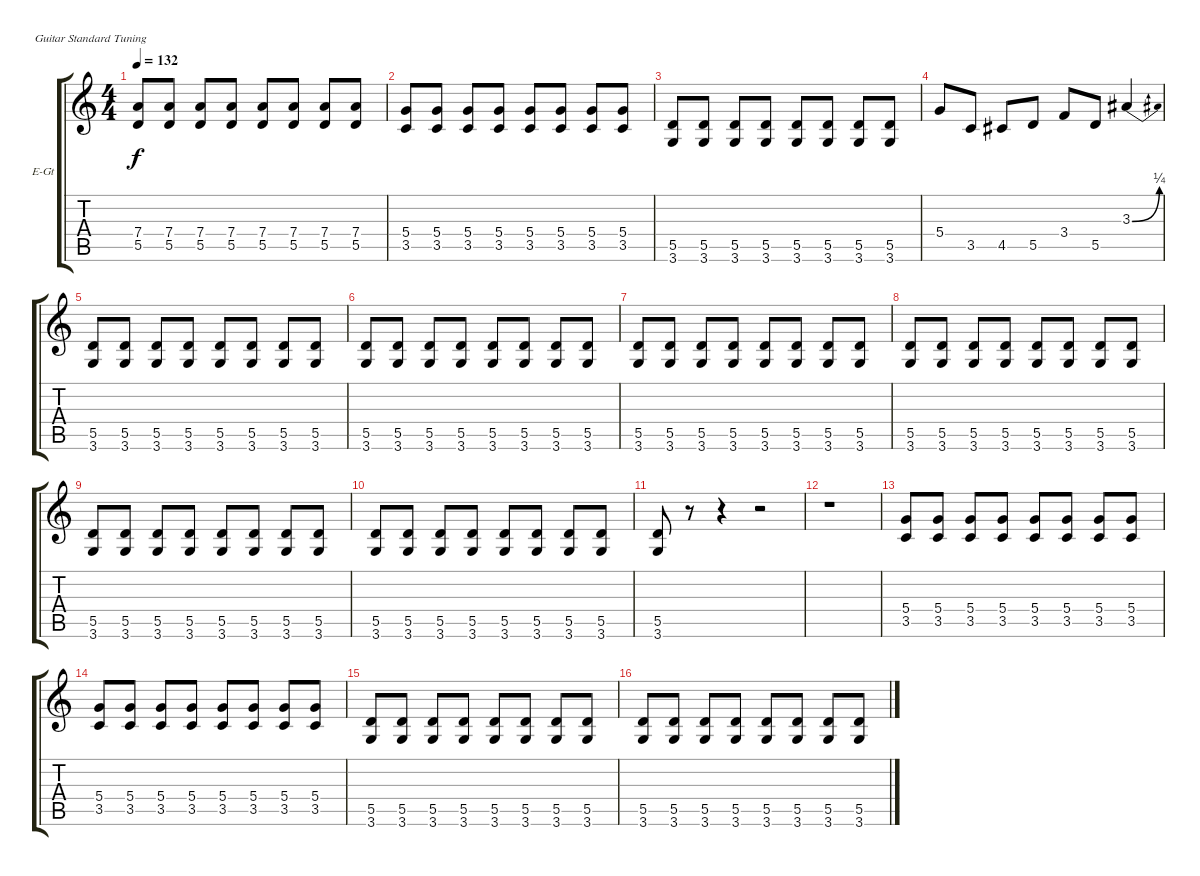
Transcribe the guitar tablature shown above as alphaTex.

\bracketExtendMode groupsimilarinstruments
\firstSystemTrackNameOrientation horizontal
\otherSystemsTrackNameOrientation horizontal
\track ("Guitar" "E-Gt") {instrument electricguitarmuted}
\staff {score tabs}
\tuning (E4 B3 G3 D3 A2 E2)
\ts (4 4)
\tempo 132
\clef g2
\ks c
(7.4 5.5).8{dy f} (7.4 5.5).8 (7.4 5.5).8 (7.4 5.5).8 (7.4 5.5).8 (7.4 5.5).8 (7.4 5.5).8 (7.4 5.5).8 |
(5.4 3.5).8 (5.4 3.5).8 (5.4 3.5).8 (5.4 3.5).8 (5.4 3.5).8 (5.4 3.5).8 (5.4 3.5).8 (5.4 3.5).8 |
(5.5 3.6).8 (5.5 3.6).8 (5.5 3.6).8 (5.5 3.6).8 (5.5 3.6).8 (5.5 3.6).8 (5.5 3.6).8 (5.5 3.6).8 |
5.4.8 3.5.8 4.5.8 5.5.8 3.4.8 5.5.8 3.3{be (bend 0 0 60 1)}.4 |
(5.5 3.6).8 (5.5 3.6).8 (5.5 3.6).8 (5.5 3.6).8 (5.5 3.6).8 (5.5 3.6).8 (5.5 3.6).8 (5.5 3.6).8 |
(5.5 3.6).8 (5.5 3.6).8 (5.5 3.6).8 (5.5 3.6).8 (5.5 3.6).8 (5.5 3.6).8 (5.5 3.6).8 (5.5 3.6).8 |
(5.5 3.6).8 (5.5 3.6).8 (5.5 3.6).8 (5.5 3.6).8 (5.5 3.6).8 (5.5 3.6).8 (5.5 3.6).8 (5.5 3.6).8 |
(5.5 3.6).8 (5.5 3.6).8 (5.5 3.6).8 (5.5 3.6).8 (5.5 3.6).8 (5.5 3.6).8 (5.5 3.6).8 (5.5 3.6).8 |
(5.5 3.6).8 (5.5 3.6).8 (5.5 3.6).8 (5.5 3.6).8 (5.5 3.6).8 (5.5 3.6).8 (5.5 3.6).8 (5.5 3.6).8 |
(5.5 3.6).8 (5.5 3.6).8 (5.5 3.6).8 (5.5 3.6).8 (5.5 3.6).8 (5.5 3.6).8 (5.5 3.6).8 (5.5 3.6).8 |
(5.5 3.6).8 r.8 r.4 r.2 |
r.1 |
(5.4 3.5).8 (5.4 3.5).8 (5.4 3.5).8 (5.4 3.5).8 (5.4 3.5).8 (5.4 3.5).8 (5.4 3.5).8 (5.4 3.5).8 |
(5.4 3.5).8 (5.4 3.5).8 (5.4 3.5).8 (5.4 3.5).8 (5.4 3.5).8 (5.4 3.5).8 (5.4 3.5).8 (5.4 3.5).8 |
(5.5 3.6).8 (5.5 3.6).8 (5.5 3.6).8 (5.5 3.6).8 (5.5 3.6).8 (5.5 3.6).8 (5.5 3.6).8 (5.5 3.6).8 |
(5.5 3.6).8 (5.5 3.6).8 (5.5 3.6).8 (5.5 3.6).8 (5.5 3.6).8 (5.5 3.6).8 (5.5 3.6).8 (5.5 3.6).8
